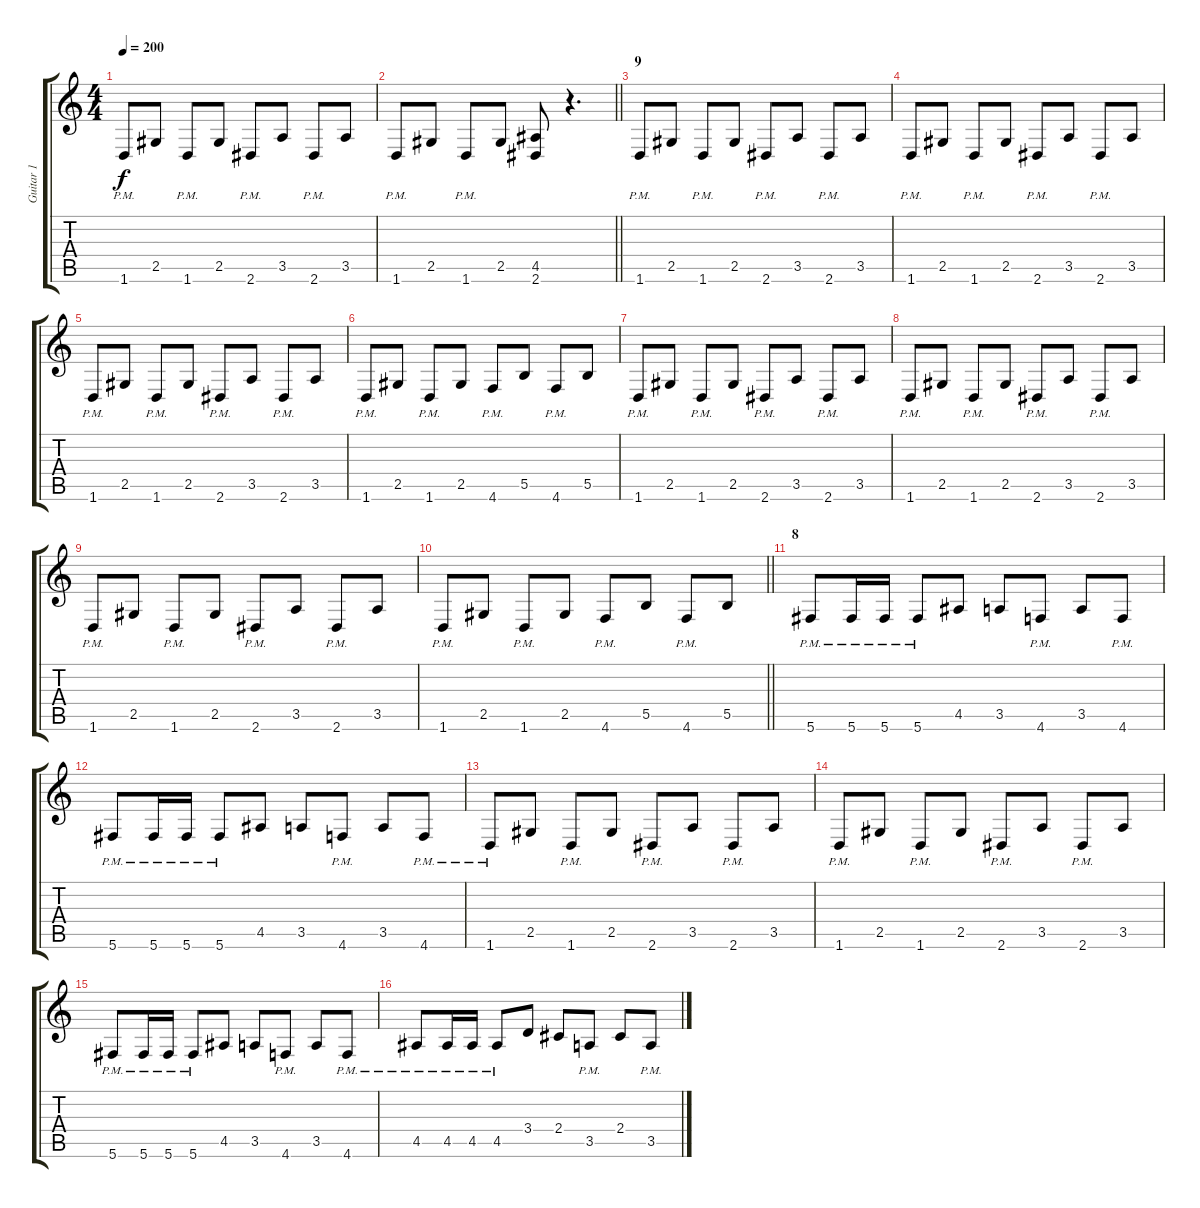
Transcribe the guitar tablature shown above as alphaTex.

\track ("Guitar 1" "Guitar 1") {instrument distortionguitar}
\staff {score tabs}
\tuning (Db4 Ab3 E3 B2 Gb2 Db2) {hide}
\ts (4 4)
\tempo 200
\clef g2
\ks c
1.6{pm}.8{dy f} 2.5.8 1.6{pm}.8 2.5.8 2.6{pm}.8 3.5.8 2.6{pm}.8 3.5.8 |
\barLineRight lightlight
1.6{pm}.8 2.5.8 1.6{pm}.8 2.5.8 (4.5 2.6).8 r.4{d} |
\section ("" "9")
1.6{pm}.8 2.5.8 1.6{pm}.8 2.5.8 2.6{pm}.8 3.5.8 2.6{pm}.8 3.5.8 |
1.6{pm}.8 2.5.8 1.6{pm}.8 2.5.8 2.6{pm}.8 3.5.8 2.6{pm}.8 3.5.8 |
1.6{pm}.8 2.5.8 1.6{pm}.8 2.5.8 2.6{pm}.8 3.5.8 2.6{pm}.8 3.5.8 |
1.6{pm}.8 2.5.8 1.6{pm}.8 2.5.8 4.6{pm}.8 5.5.8 4.6{pm}.8 5.5.8 |
1.6{pm}.8 2.5.8 1.6{pm}.8 2.5.8 2.6{pm}.8 3.5.8 2.6{pm}.8 3.5.8 |
1.6{pm}.8 2.5.8 1.6{pm}.8 2.5.8 2.6{pm}.8 3.5.8 2.6{pm}.8 3.5.8 |
1.6{pm}.8 2.5.8 1.6{pm}.8 2.5.8 2.6{pm}.8 3.5.8 2.6{pm}.8 3.5.8 |
\barLineRight lightlight
1.6{pm}.8 2.5.8 1.6{pm}.8 2.5.8 4.6{pm}.8 5.5.8 4.6{pm}.8 5.5.8 |
\section ("" "8")
5.6{pm}.8 5.6{pm}.16 5.6{pm}.16 5.6{pm}.8 4.5.8 3.5.8 4.6{pm}.8 3.5.8 4.6{pm}.8 |
5.6{pm}.8 5.6{pm}.16 5.6{pm}.16 5.6{pm}.8 4.5.8 3.5.8 4.6{pm}.8 3.5.8 4.6{pm}.8 |
1.6{pm}.8 2.5.8 1.6{pm}.8 2.5.8 2.6{pm}.8 3.5.8 2.6{pm}.8 3.5.8 |
1.6{pm}.8 2.5.8 1.6{pm}.8 2.5.8 2.6{pm}.8 3.5.8 2.6{pm}.8 3.5.8 |
5.6{pm}.8 5.6{pm}.16 5.6{pm}.16 5.6{pm}.8 4.5.8 3.5.8 4.6{pm}.8 3.5.8 4.6{pm}.8 |
4.5{pm}.8 4.5{pm}.16 4.5{pm}.16 4.5{pm}.8 3.4.8 2.4.8 3.5{pm}.8 2.4.8 3.5{pm}.8
